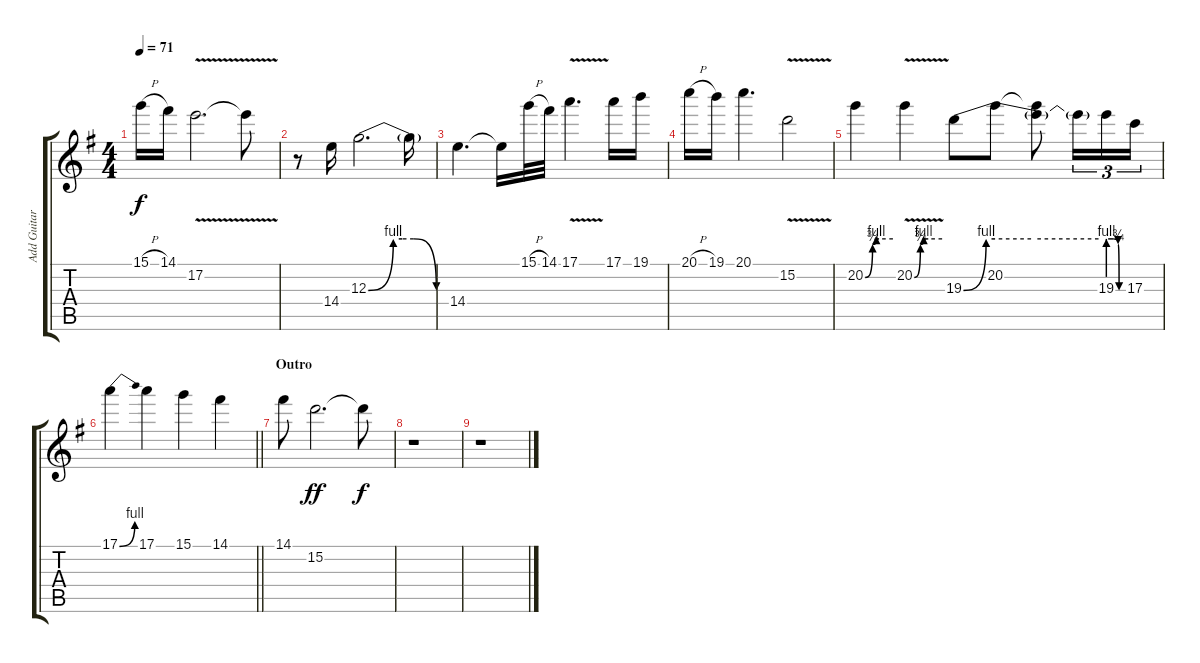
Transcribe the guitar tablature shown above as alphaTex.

\track ("Add Guitar" "Add Guitar") {instrument distortionguitar}
\staff {score tabs}
\tuning (E4 B3 G3 D3 A2 E2) {hide}
\ts (4 4)
\tempo 71
\clef g2
\ks eminor
15.1{h}.16{dy f} 14.1.16 17.2{v}.2{d} 17.2{t}.8 |
r.8 14.4.16 12.3{be (custom 0 0 22 4 30 4 40 4 60 0)}.2{d} 12.3{t}.16 |
14.4.4{d} 14.4{t}.16 15.1{h}.32 14.1.32 17.1{v}.4{d} 17.1.16 19.1.16 |
20.1{h}.16 19.1.16 20.1.4{d} 15.2{v}.2 |
20.2{be (custom 0 0 16 3 24 4 30 4 60 4)}.4 20.2{be (custom 0 0 13 3 20 4 30 4 60 4) v}.4 19.3{be (custom 0 0 10 4 14 4 30 4 60 4)}.8 20.2.8 (20.2{t} 19.3{t}).8 19.3{t}.16{tu (3 2)} 19.3{be (custom 0 4 20 4 40 3 44 0 60 0)}.16{tu (3 2)} 17.3.16{tu (3 2)} |
\barLineRight lightlight
17.1{be (bend 0 0 60 4)}.4 17.1.4 15.1.4 14.1.4 |
\section ("" "Outro")
14.1.8{volume 4} 15.2.2{d dy ff} 15.2{t}.8{dy f} |
r.1 |
r.1
